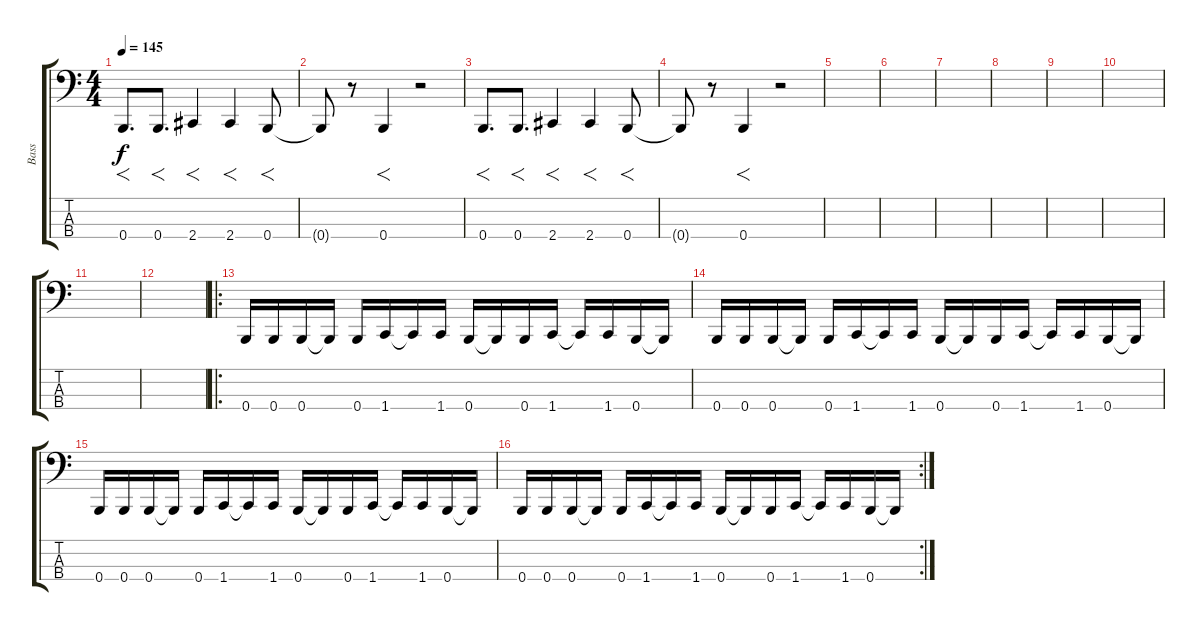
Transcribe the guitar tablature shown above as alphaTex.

\track ("Bass" "Bass") {instrument electricbassfinger}
\staff {score tabs}
\tuning (E2 B1 Gb1 B0) {hide}
\ts (4 4)
\tempo 145
\clef f4
\ks c
0.4.8{f d dy f instrument distortionguitar} 0.4.8{f d} 2.4.4{f} 2.4.4{f} 0.4.8{f} |
0.4{t}.8 r.8 0.4.4{f} r.2 |
0.4.8{f d instrument distortionguitar} 0.4.8{f d} 2.4.4{f} 2.4.4{f} 0.4.8{f} |
0.4{t}.8 r.8 0.4.4{f} r.2 |
|
|
|
|
|
|
|
|
\ro
0.4.16 0.4.16 0.4.16 0.4{t}.16 0.4.16 1.4.16 1.4{t}.16 1.4.16 0.4.16 0.4{t}.16 0.4.16 1.4.16 1.4{t}.16 1.4.16 0.4.16 0.4{t}.16 |
0.4.16 0.4.16 0.4.16 0.4{t}.16 0.4.16 1.4.16 1.4{t}.16 1.4.16 0.4.16 0.4{t}.16 0.4.16 1.4.16 1.4{t}.16 1.4.16 0.4.16 0.4{t}.16 |
0.4.16 0.4.16 0.4.16 0.4{t}.16 0.4.16 1.4.16 1.4{t}.16 1.4.16 0.4.16 0.4{t}.16 0.4.16 1.4.16 1.4{t}.16 1.4.16 0.4.16 0.4{t}.16 |
\rc 2
0.4.16 0.4.16 0.4.16 0.4{t}.16 0.4.16 1.4.16 1.4{t}.16 1.4.16 0.4.16 0.4{t}.16 0.4.16 1.4.16 1.4{t}.16 1.4.16 0.4.16 0.4{t}.16
